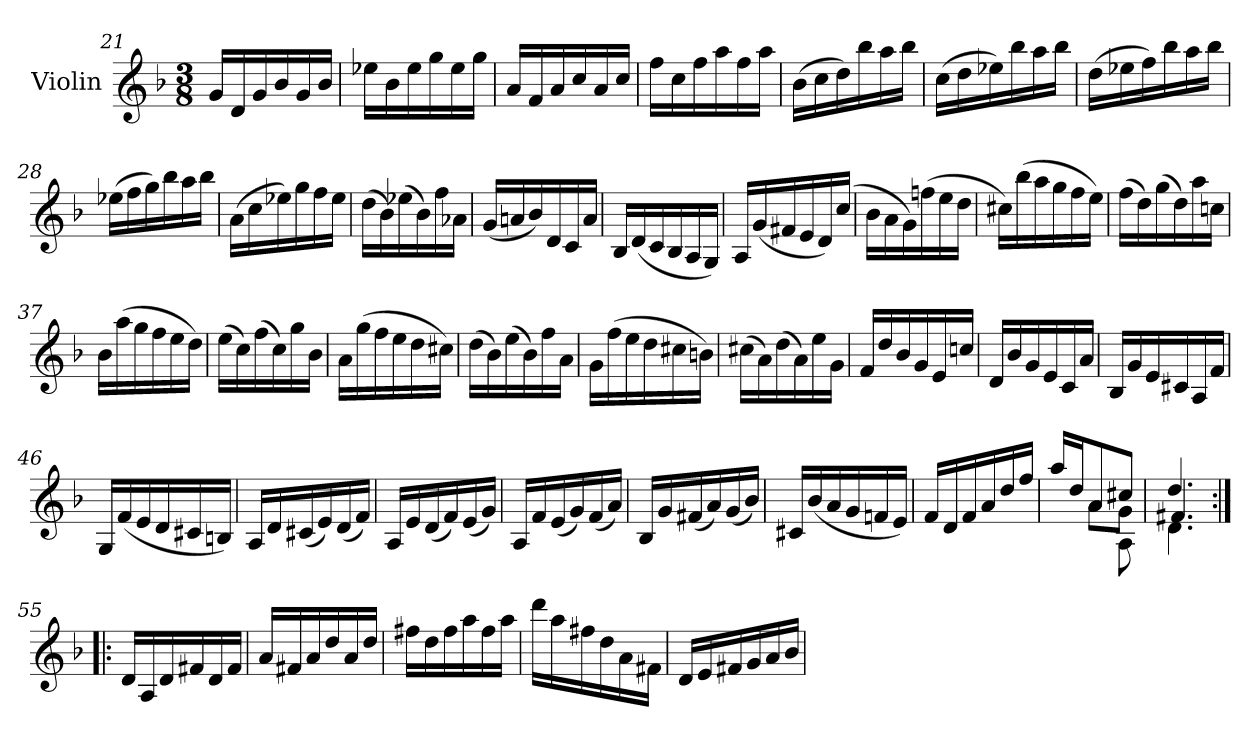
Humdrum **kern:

**kern
*part1
*staff1
*I"Violin
*I'Vln.
*clefG2
*k[b-]
*M3/8
=21
16g/LL
16d/
16g/
16b-/
16g/
16b-/JJ
=22
16ee-X\LL
16b-\
16ee-\
16gg\
16ee-\
16gg\JJ
=23
16a/LL
16f/
16a/
16cc/
16a/
16cc/JJ
=24
16ff\LL
16cc\
16ff\
16aa\
16ff\
16aa\JJ
=25
(>16b-\LL
16cc\
16dd\)
16bb-\
16aa\
16bb-\JJ
=26
(>16cc\LL
16dd\
16ee-X\)
16bb-\
16aa\
16bb-\JJ
=27
(>16dd\LL
16ee-X\
16ff\)
16bb-\
16aa\
16bb-\JJ
=28
(>16ee-X\LL
16ff\
16gg\)
16bb-\
16aa\
16bb-\JJ
=29
(>16a\LL
16cc\
16ee-X\)
16gg\
16ff\
16ee-\JJ
=30
(>16dd\LL
16b-\)
(>16ee-X\
16b-\)
16ff\
16a-X\JJ
=31
(<16g/LL
16an/
16b-/)
16d/
16c/
16a/JJ
=32
16B-/LL
(<16d/
16c/
16B-/
16A/
16G/JJ)
=33
16A/LL
(<16g/
16f#X/
16e/
16d/)
(>16cc/JJ
=34
16b-\LL
16a\
16g\)
(>16ffn\
16ee\
16dd\JJ
=35
16cc#X\LL)
(>16bb-\
16aa\
16gg\
16ff\
16ee\JJ)
=36
(>16ff\LL
16dd\)
(>16gg\
16dd\)
16aa\
16ccn\JJ
=37
16b-\LL
(>16aa\
16gg\
16ff\
16ee\
16dd\JJ)
=38
(>16ee\LL
16cc\)
(>16ff\
16cc\)
16gg\
16b-\JJ
=39
16a\LL
(>16gg\
16ff\
16ee\
16dd\
16cc#X\JJ)
=40
(>16dd\LL
16b-\)
(>16ee\
16b-\)
16ff\
16a\JJ
=41
16g\LL
(>16ff\
16ee\
16dd\
16cc#X\
16bn\JJ)
=42
(>16cc#X\LL
16a\)
(>16dd\
16a\)
16ee\
16g\JJ
=43
16f/LL
16dd/
16b-/
16g/
16e/
16ccn/JJ
=44
16d/LL
16b-/
16g/
16e/
16c/
16a/JJ
=45
16B-/LL
16g/
16e/
16c#X/
16A/
16f/JJ
=46
16G/LL
(<16f/
16e/
16d/
16c#X/
16Bn/JJ)
=47
16A/LL
16d/
(<16c#X/
16e/)
(<16d/
16f/JJ)
=48
16A/LL
16e/
(<16d/
16f/)
(<16e/
16g/JJ)
=49
16A/LL
16f/
(<16e/
16g/)
(<16f/
16a/JJ)
=50
16B-/LL
16g/
(<16f#X/
16a/)
(<16g/
16b-/JJ)
=51
16c#X/LL
(<16b-/
16a/
16g/
16fn/
16e/JJ)
=52
16f/LL
16d/
16f/
16a/
16dd/
16ff/JJ
=53
*^
*	*^
16aa/LL	8ryy	8ryy
16dd/J	.	.
8a/	8a\L	8ryy
8cc#X/J	8g\J	8A\
=54	=54	=54
4.dd/	4.d\	4.f#X/
*v	*v	*v
=55:|!|:
16d/LL
16A/
16d/
16f#X/
16d/
16f#/JJ
=56
16a/LL
16f#X/
16a/
16dd/
16a/
16dd/JJ
=57
16ff#X\LL
16dd\
16ff#\
16aa\
16ff#\
16aa\JJ
=58
16ddd\LL
16aa\
16ff#X\
16dd\
16a\
16f#X\JJ
=59
16d/LL
16e/
16f#X/
16g/
16a/
16b-/JJ
=
*-
